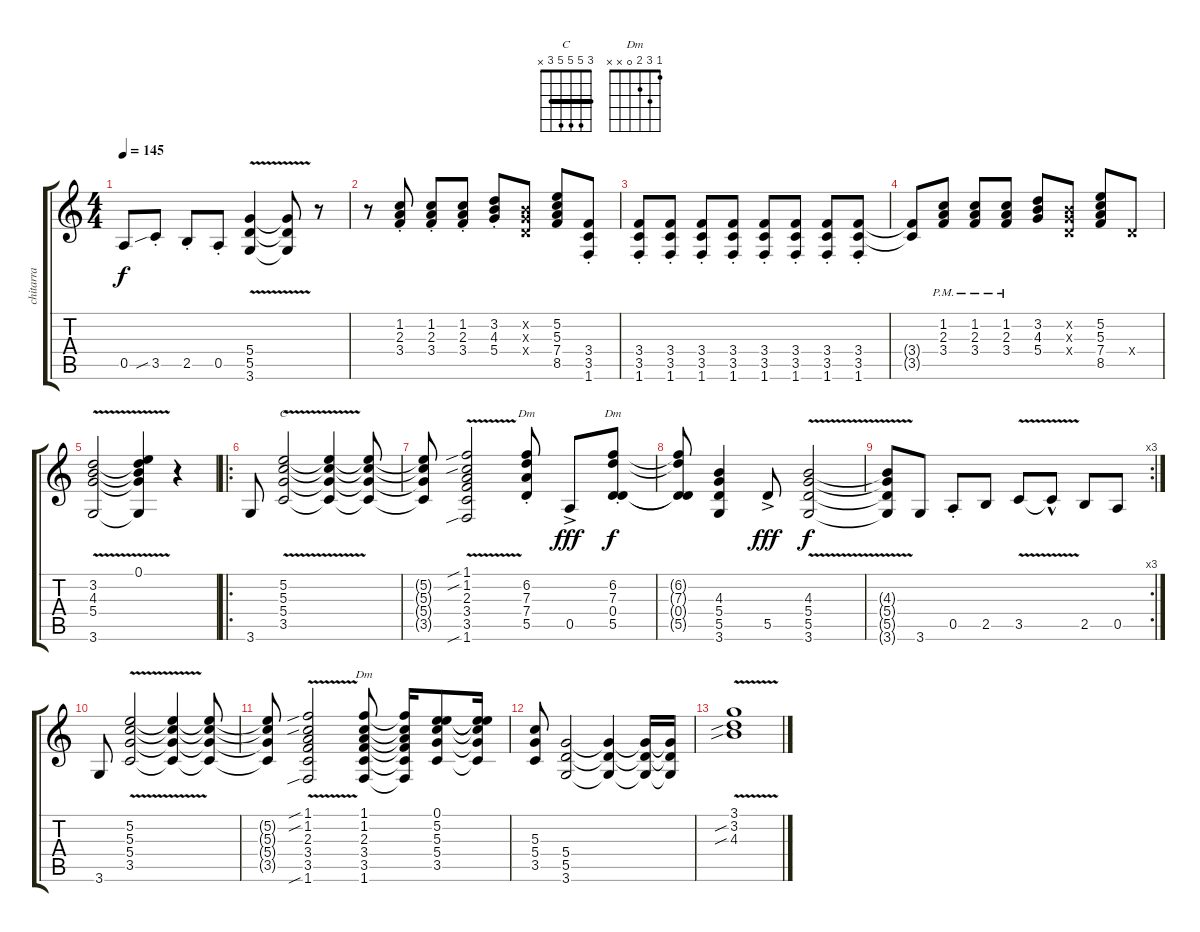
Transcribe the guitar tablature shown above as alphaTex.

\track ("chitarra" "chitarra") {instrument distortionguitar}
\staff {score tabs}
\tuning (E4 B3 G3 D3 A2 E2) {hide}
\chord ("C" 3 5 5 5 3 x) {barre 3}
\chord ("Dm" 5 6 7 7 5 x) {firstfret 5 barre 5}
\chord ("Dm" 5 6 7 0 x x) {firstfret 5}
\chord ("Dm" 1 3 2 0 x x)
\ts (4 4)
\tempo 145
\clef g2
\ks c
0.5{t}.8{dy f} 3.5{sib st}.8 2.5{st}.8 0.5{st}.8 (5.4{v} 5.5 3.6).4 (5.4{t} 5.5{t} 3.6{t}).8 r.8 |
r.8 (1.2{st} 2.3 3.4).8 (1.2{st} 2.3 3.4).8 (1.2{st} 2.3 3.4).8 (3.2{st} 4.3 5.4).8 (0.2{x} 0.3{x} 0.4{x}).8 (5.2 5.3 7.4 8.5).8 (3.4{st} 3.5 1.6).8 |
(3.4{st} 3.5 1.6).8 (3.4{st} 3.5 1.6).8 (3.4{st} 3.5 1.6).8 (3.4{st} 3.5 1.6).8 (3.4{st} 3.5 1.6).8 (3.4{st} 3.5 1.6).8 (3.4{st} 3.5{st} 1.6).8 (3.4{st} 3.5 1.6).8 |
(3.4{t} 3.5{t}).8 (1.2{pm} 2.3 3.4).8 (1.2{pm} 2.3 3.4).8 (1.2{pm} 2.3 3.4).8 (3.2 4.3 5.4).8 (0.2{x} 0.3{x} 0.4{x}).8 (5.2 5.3 7.4 8.5).8 0.4{x}.8 |
(3.2 4.3 5.4 3.6{v}).2 (0.1 3.2{t} 4.3{t} 5.4{t} 3.6{t}).4 r.4 |
\ro
3.6.8 (5.2 5.3 5.4{v} 3.5).2{ch "C"} (5.2{t} 5.3{t} 5.4{t} 3.5{t}).4 (5.2{t} 5.3{t} 5.4{t} 3.5{t}).8 |
(5.2{t} 5.3{t} 5.4{t} 3.5{t}).8 (1.1{v sib} 1.2{sib} 2.3 3.4 3.5 1.6{sib}).2 (6.2{st} 7.3 7.4 5.5).8{ch "Dm"} 0.5{ac}.8{dy fff} (6.2{st} 7.3 0.4 5.5).8{ch "Dm" dy f} |
(6.2{t} 7.3{t} 0.4{t} 5.5{t}).8 (4.3 5.4 5.5 3.6).4 5.5{ac}.8{dy fff} (4.3{v} 5.4 5.5 3.6).2{dy f} |
\rc 3
(4.3{t} 5.4{t} 5.5{t} 3.6{t}).8 3.6.8 0.5{st}.8 2.5.8 3.5{v}.8 3.5{hac t}.8 2.5.8 0.5.8 |
3.6.8 (5.2 5.3 5.4{v} 3.5).2 (5.2{t} 5.3{t} 5.4{t} 3.5{t}).4 (5.2{t} 5.3{t} 5.4{t} 3.5{t}).8 |
(5.2{t} 5.3{t} 5.4{t} 3.5{t}).8 (1.1{v sib} 1.2{sib} 2.3 3.4 3.5 1.6{sib}).2 (1.1 1.2 2.3 3.4 3.5 1.6).8{ch "Dm"} (1.1{t} 1.2{t} 2.3{t} 3.4{t} 3.5{t} 1.6{t}).16 (0.1 5.2 5.3 5.4 3.5).8 (0.1{t} 5.2{t} 5.3{t} 5.4{t} 3.5{t}).16 |
(5.3 5.4 3.5).8 (5.4 5.5 3.6).2 (5.4{t} 5.5{t} 3.6{t}).4 (5.4{t} 5.5{t} 3.6{t}).16 (5.4{t} 5.5{t} 3.6{t}).16 |
(3.1{v} 3.2{sib} 4.3{sib}).1
